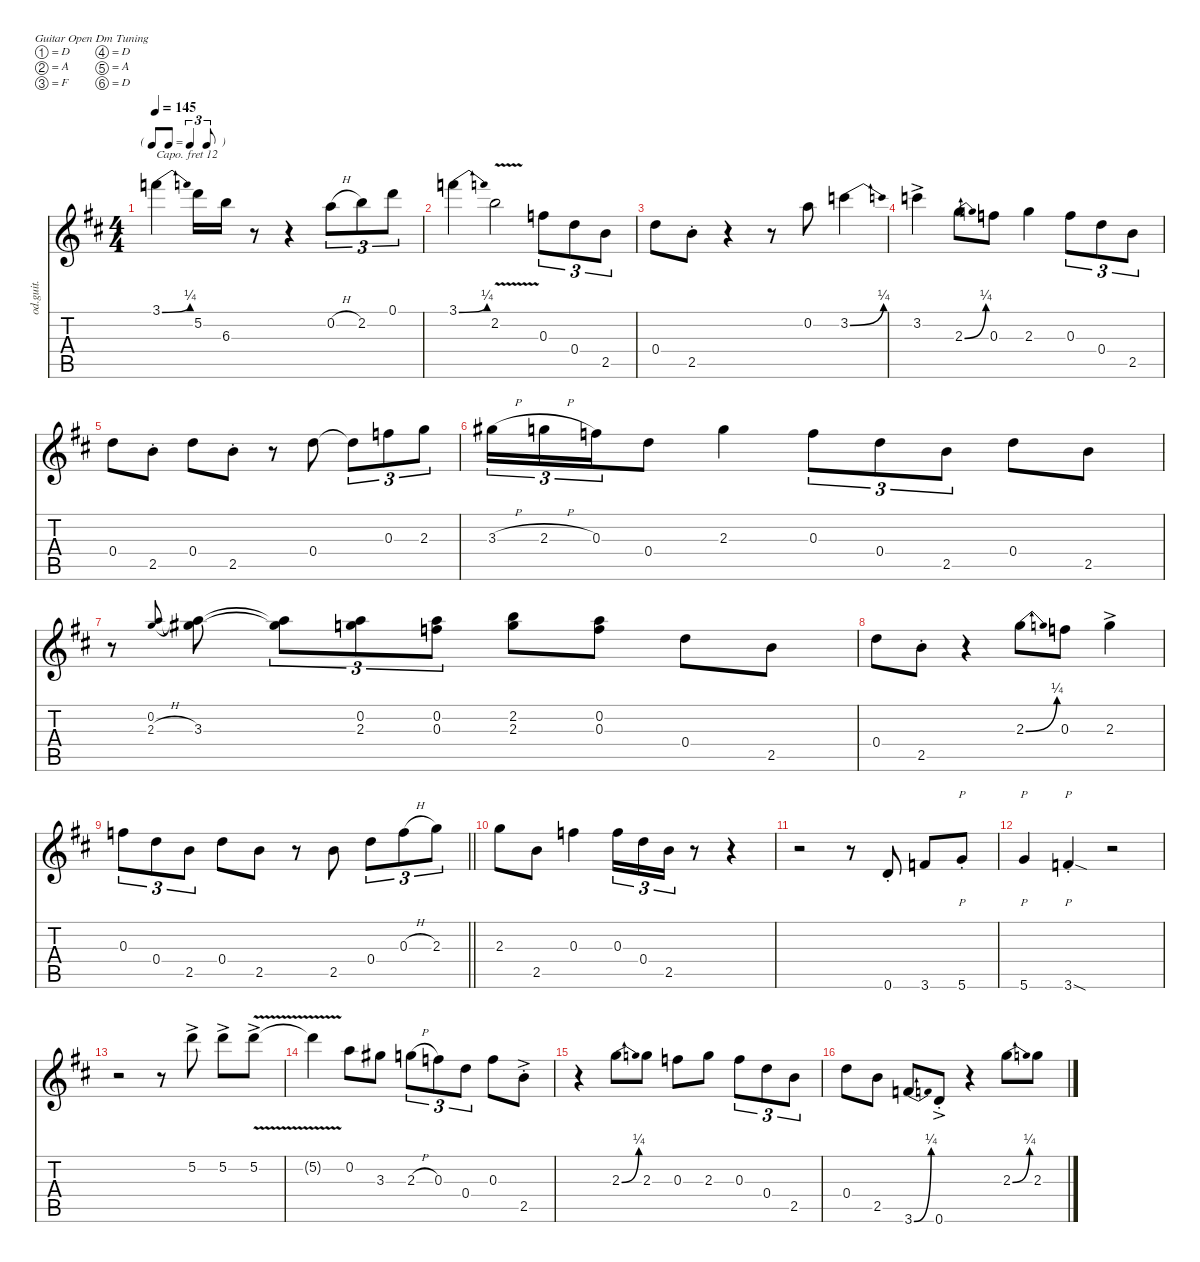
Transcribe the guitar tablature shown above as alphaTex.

\defaultSystemsLayout 4
\hideDynamics
\bracketExtendMode nobrackets
\otherSystemsTrackNameOrientation horizontal
\track ("Overdriven Guitar" "od.guit.") {instrument overdrivenguitar}
\staff {score tabs}
\capo 12
\tuning (D4 A3 F3 D3 A2 D2)
\ts (4 4)
\tf triplet8th
\tempo 145
\clef g2
\ks d
3.1{be (bend 0 0 16.8 1)}.4{dy mf} 5.2.16 6.3.16 r.8 r.4 0.2{h}.8{tu (3 2)} 2.2.8{tu (3 2)} 0.1.8{tu (3 2)} |
3.1{be (bend 0 0 16.2 1)}.4 2.2{v}.2 0.3.8{tu (3 2)} 0.4.8{tu (3 2)} 2.5.8{tu (3 2)} |
0.4.8 2.5{st}.8 r.4 r.8 0.2.8 3.2{be (bend 0 0 15 1)}.4 |
3.2{ac}.4 2.3{be (bend 0 0 15 1)}.8 0.3.8 2.3.4 0.3.8{tu (3 2)} 0.4.8{tu (3 2)} 2.5.8{tu (3 2)} |
0.4.8 2.5{st}.8 0.4.8 2.5{st}.8 r.8 0.4.8 0.4{t}.8{tu (3 2)} 0.3.8{tu (3 2)} 2.3.8{tu (3 2)} |
3.3{h}.16{tu (3 2) beam merge} 2.3{h}.16{tu (3 2) beam merge} 0.3.16{tu (3 2) beam merge} 0.4.8 2.3.4 0.3.8{tu (3 2)} 0.4.8{tu (3 2)} 2.5.8{tu (3 2)} 0.4.8 2.5.8 |
r.8 (2.3{h} 0.2).8{gr onbeat} (3.3 0.2{t}).8 (3.3{t} 0.2{t}).8{tu (3 2)} (0.2 2.3).8{tu (3 2)} (0.3 0.2).8{tu (3 2)} (2.2 2.3).8 (0.3 0.2).8 0.4.8 2.5.8 |
0.4.8 2.5{st}.8 r.4 2.3{be (bend 0 0 14.399999999999999 1)}.8 0.3.8 2.3{ac}.4 |
\barLineRight lightlight
0.3.8{tu (3 2)} 0.4.8{tu (3 2)} 2.5.8{tu (3 2)} 0.4.8 2.5.8 r.8 2.5.8 0.4.8{tu (3 2)} 0.3{h}.8{tu (3 2)} 2.3.8{tu (3 2)} |
2.3.8 2.5.8 0.3.4 0.3.16{tu (3 2)} 0.4.16{tu (3 2)} 2.5.16{tu (3 2)} r.8 r.4 |
r.2 r.8 0.6{st}.8 3.6.8 5.6{st}.8{p} |
5.6.4{p} 3.6{sod st}.4{p} r.2 |
r.2 r.8 5.2{ac}.8 5.2{ac}.8 5.2{v ac}.8 |
5.2{v t}.4 0.2.8 3.3.8 2.3{h}.8{tu (3 2)} 0.3.8{tu (3 2)} 0.4.8{tu (3 2)} 0.3.8 2.5{ac st}.8 |
r.4 2.3{be (bend 0 0 15.6 1)}.8 2.3.8 0.3.8 2.3.8 0.3.8{tu (3 2)} 0.4.8{tu (3 2)} 2.5.8{tu (3 2)} |
0.4.8 2.5.8 3.6{be (bend 0 0 15.6 1)}.8 0.6{ac st}.8 r.4 2.3{be (bend 0 0 15.6 1)}.8 2.3.8
